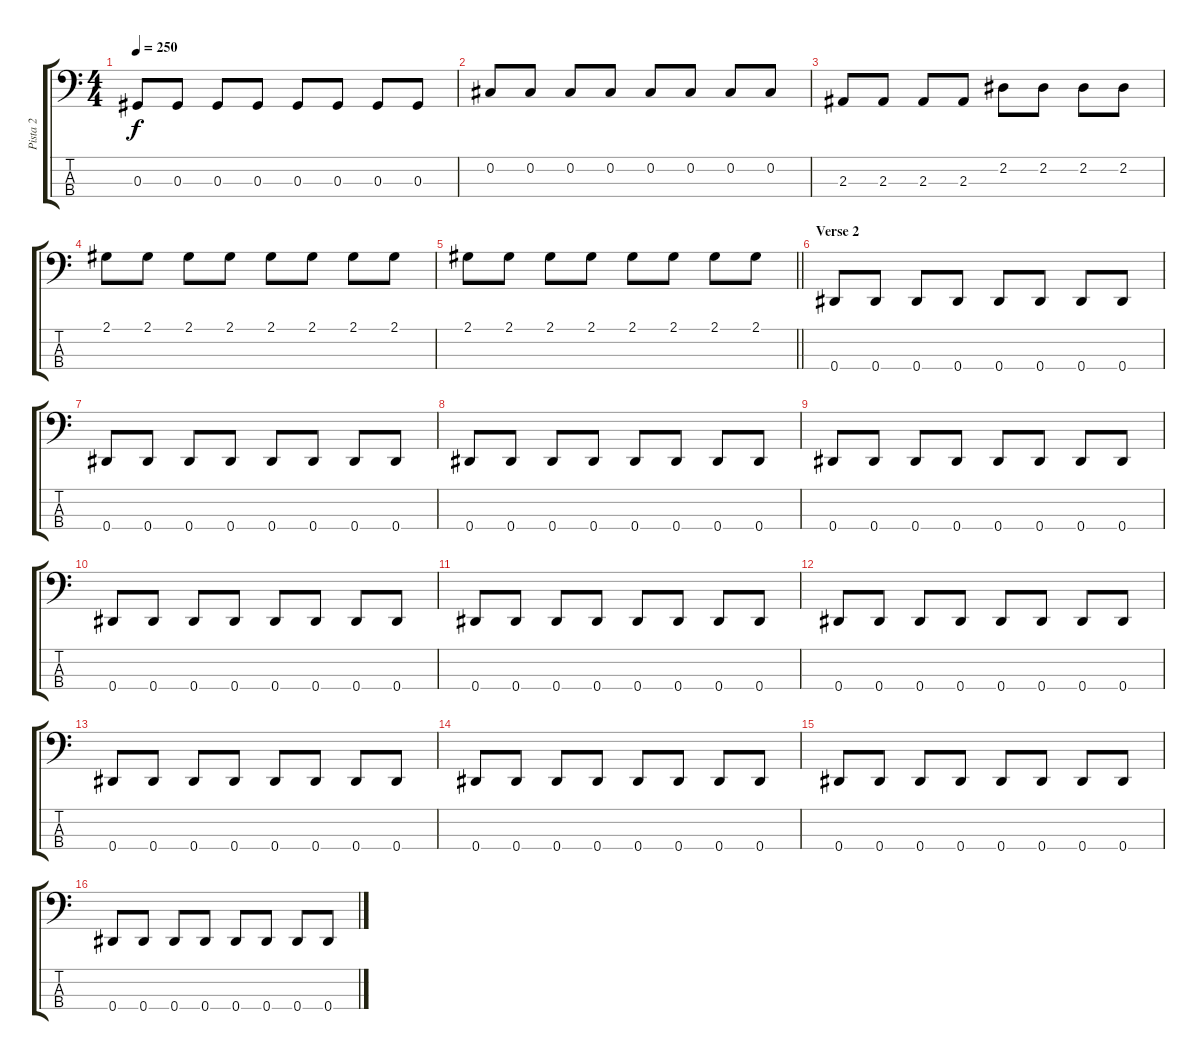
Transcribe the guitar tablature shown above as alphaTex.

\track ("Pista 2" "Pista 2") {instrument electricbasspick}
\staff {score tabs}
\tuning (Gb2 Db2 Ab1 Eb1) {hide}
\ts (4 4)
\tempo 250
\clef f4
\ks c
0.3.8{dy f} 0.3.8 0.3.8 0.3.8 0.3.8 0.3.8 0.3.8 0.3.8 |
0.2.8 0.2.8 0.2.8 0.2.8 0.2.8 0.2.8 0.2.8 0.2.8 |
2.3.8 2.3.8 2.3.8 2.3.8 2.2.8 2.2.8 2.2.8 2.2.8 |
2.1.8 2.1.8 2.1.8 2.1.8 2.1.8 2.1.8 2.1.8 2.1.8 |
\barLineRight lightlight
2.1.8 2.1.8 2.1.8 2.1.8 2.1.8 2.1.8 2.1.8 2.1.8 |
\section ("" "Verse 2")
0.4.8 0.4.8 0.4.8 0.4.8 0.4.8 0.4.8 0.4.8 0.4.8 |
0.4.8 0.4.8 0.4.8 0.4.8 0.4.8 0.4.8 0.4.8 0.4.8 |
0.4.8 0.4.8 0.4.8 0.4.8 0.4.8 0.4.8 0.4.8 0.4.8 |
0.4.8 0.4.8 0.4.8 0.4.8 0.4.8 0.4.8 0.4.8 0.4.8 |
0.4.8 0.4.8 0.4.8 0.4.8 0.4.8 0.4.8 0.4.8 0.4.8 |
0.4.8 0.4.8 0.4.8 0.4.8 0.4.8 0.4.8 0.4.8 0.4.8 |
0.4.8 0.4.8 0.4.8 0.4.8 0.4.8 0.4.8 0.4.8 0.4.8 |
0.4.8 0.4.8 0.4.8 0.4.8 0.4.8 0.4.8 0.4.8 0.4.8 |
0.4.8 0.4.8 0.4.8 0.4.8 0.4.8 0.4.8 0.4.8 0.4.8 |
0.4.8 0.4.8 0.4.8 0.4.8 0.4.8 0.4.8 0.4.8 0.4.8 |
0.4.8 0.4.8 0.4.8 0.4.8 0.4.8 0.4.8 0.4.8 0.4.8
